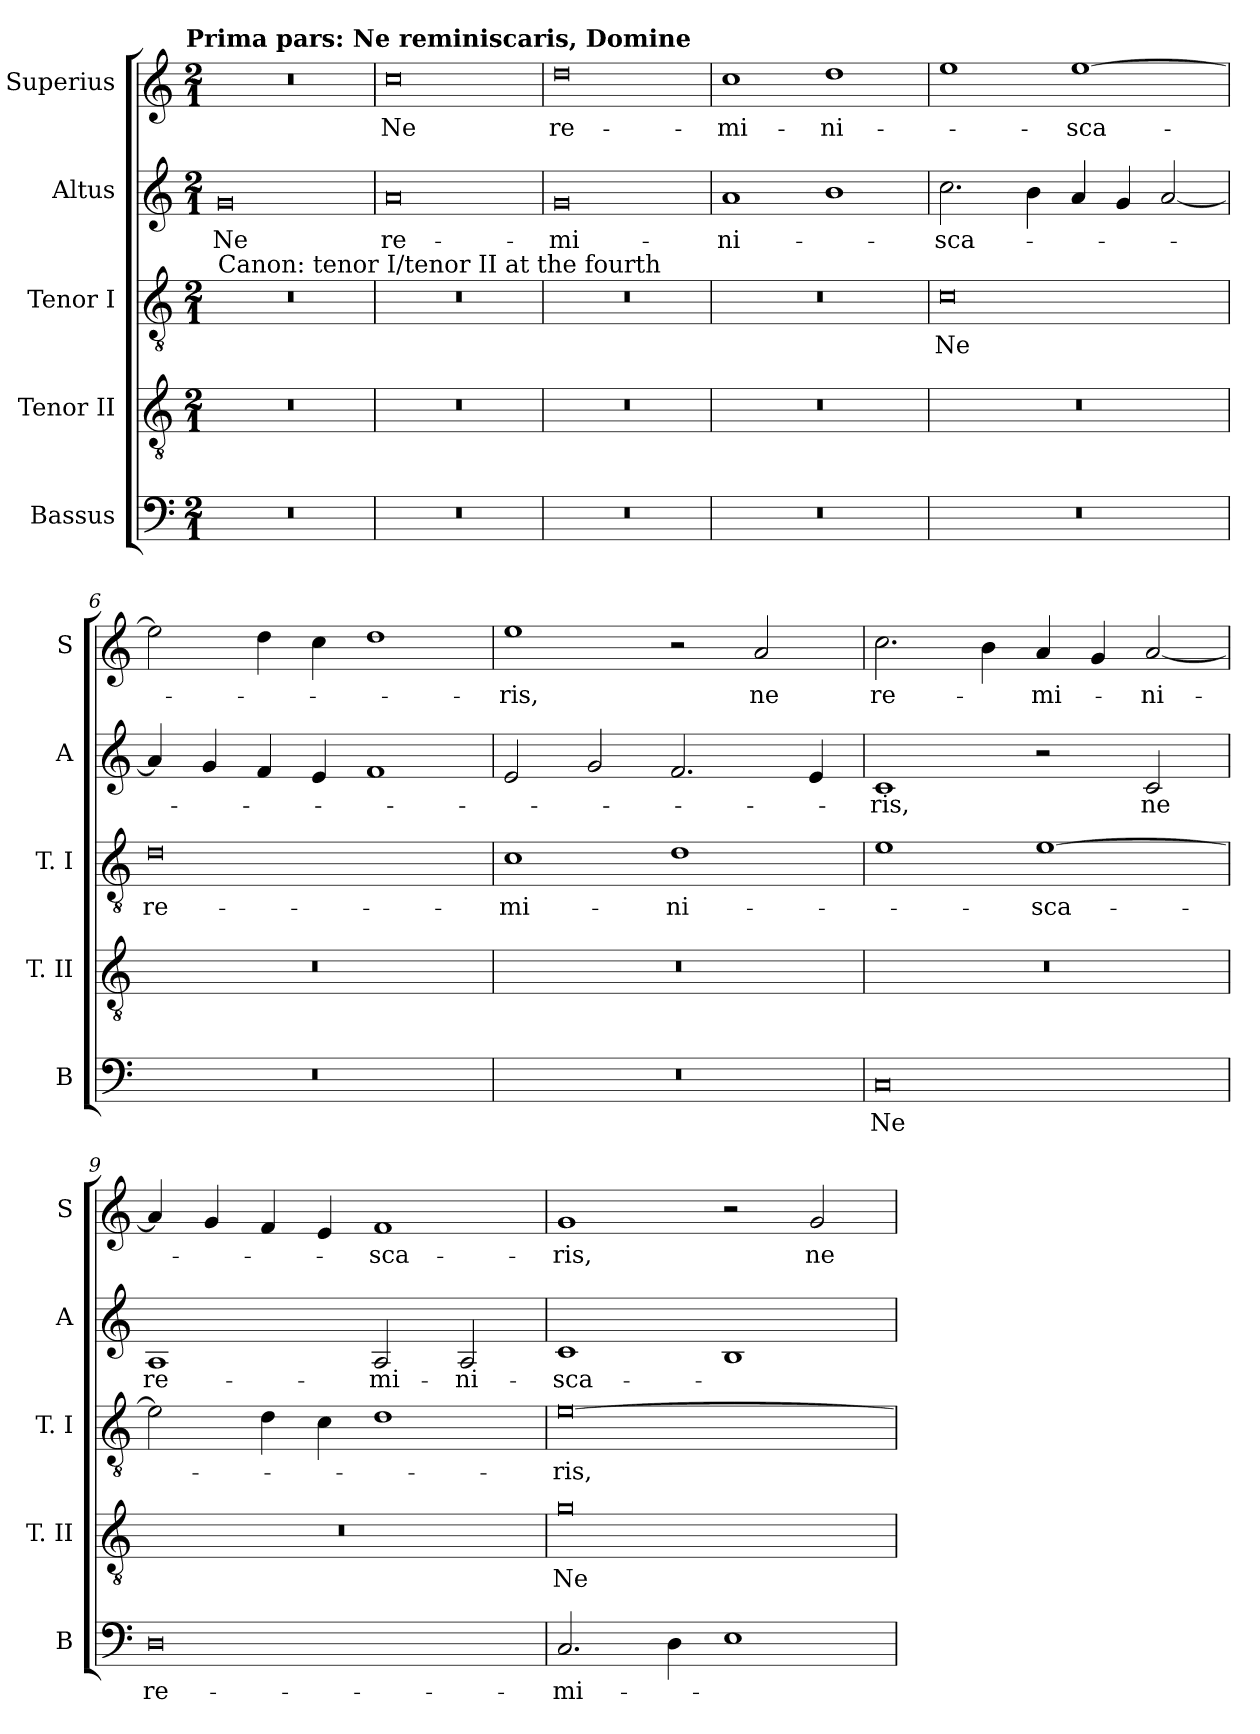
**kern	**text	**kern	**text	**kern	**text	**kern	**text	**kern	**text
*part5	*part5	*part4	*part4	*part3	*part3	*part2	*part2	*part1	*part1
*staff5	*staff5	*staff4	*staff4	*staff3	*staff3	*staff2	*staff2	*staff1	*staff1
*I"Bassus	*	*I"Tenor II	*	*I"Tenor I	*	*I"Altus	*	*I"Superius	*
*I'B	*	*I'T. II	*	*I'T. I	*	*I'A	*	*I'S	*
*clefF4	*	*clefGv2	*	*clefGv2	*	*clefG2	*	*clefG2	*
*k[]	*	*k[]	*	*k[]	*	*k[]	*	*k[]	*
*C:	*	*C:	*	*C:	*	*C:	*	*C:	*
!!LO:TX:omd:t=Prima pars&colon; Ne reminiscaris, Domine
*M2/1	*	*M2/1	*	*M2/1	*	*M2/1	*	*M2/1	*
=1	=1	=1	=1	=1	=1	=1	=1	=1	=1
!	!	!	!	!LO:TX:a:t=Canon&colon; tenor I/tenor II at the fourth	!	!	!	!	!
0r	.	0r	.	0r	.	0g	Ne	0r	.
=2	=2	=2	=2	=2	=2	=2	=2	=2	=2
0r	.	0r	.	0r	.	0a	re-	0cc	Ne
=3	=3	=3	=3	=3	=3	=3	=3	=3	=3
0r	.	0r	.	0r	.	0g	-mi-	0dd	re-
=4	=4	=4	=4	=4	=4	=4	=4	=4	=4
0r	.	0r	.	0r	.	1a	-ni-	1cc	-mi-
.	.	.	.	.	.	1b	.	1dd	-ni-
=5	=5	=5	=5	=5	=5	=5	=5	=5	=5
0r	.	0r	.	0c	Ne	2.cc	-sca-	1ee	.
.	.	.	.	.	.	4b	.	.	.
.	.	.	.	.	.	4a	.	[1ee	-sca-
.	.	.	.	.	.	4g	.	.	.
.	.	.	.	.	.	[2a	.	.	.
=6	=6	=6	=6	=6	=6	=6	=6	=6	=6
0r	.	0r	.	0d	re-	4a]	.	2ee]	.
.	.	.	.	.	.	4g	.	.	.
.	.	.	.	.	.	4f	.	4dd	.
.	.	.	.	.	.	4e	.	4cc	.
.	.	.	.	.	.	1f	.	1dd	.
=7	=7	=7	=7	=7	=7	=7	=7	=7	=7
0r	.	0r	.	1c	-mi-	2e	.	1ee	-ris,
.	.	.	.	.	.	2g	.	.	.
.	.	.	.	1d	-ni-	2.f	.	2r	.
.	.	.	.	.	.	.	.	2a	ne
.	.	.	.	.	.	4e	.	.	.
=8	=8	=8	=8	=8	=8	=8	=8	=8	=8
0C	Ne	0r	.	1e	.	1c	-ris,	2.cc	re-
.	.	.	.	.	.	.	.	4b	.
.	.	.	.	[1e	-sca-	2r	.	4a	-mi-
.	.	.	.	.	.	.	.	4g	.
.	.	.	.	.	.	2c	ne	[2a	-ni-
=9	=9	=9	=9	=9	=9	=9	=9	=9	=9
0D	re-	0r	.	2e]	.	1A	re-	4a]	.
.	.	.	.	.	.	.	.	4g	.
.	.	.	.	4d	.	.	.	4f	.
.	.	.	.	4c	.	.	.	4e	.
.	.	.	.	1d	.	2A	-mi-	1f	-sca-
.	.	.	.	.	.	2A	-ni-	.	.
=10	=10	=10	=10	=10	=10	=10	=10	=10	=10
2.C	-mi-	0g	Ne	[0e	-ris,	1c	-sca-	1g	-ris,
4D	.	.	.	.	.	.	.	.	.
1E	.	.	.	.	.	1B	.	2r	.
.	.	.	.	.	.	.	.	2g	ne
=	=	=	=	=	=	=	=	=	=
*-	*-	*-	*-	*-	*-	*-	*-	*-	*-
